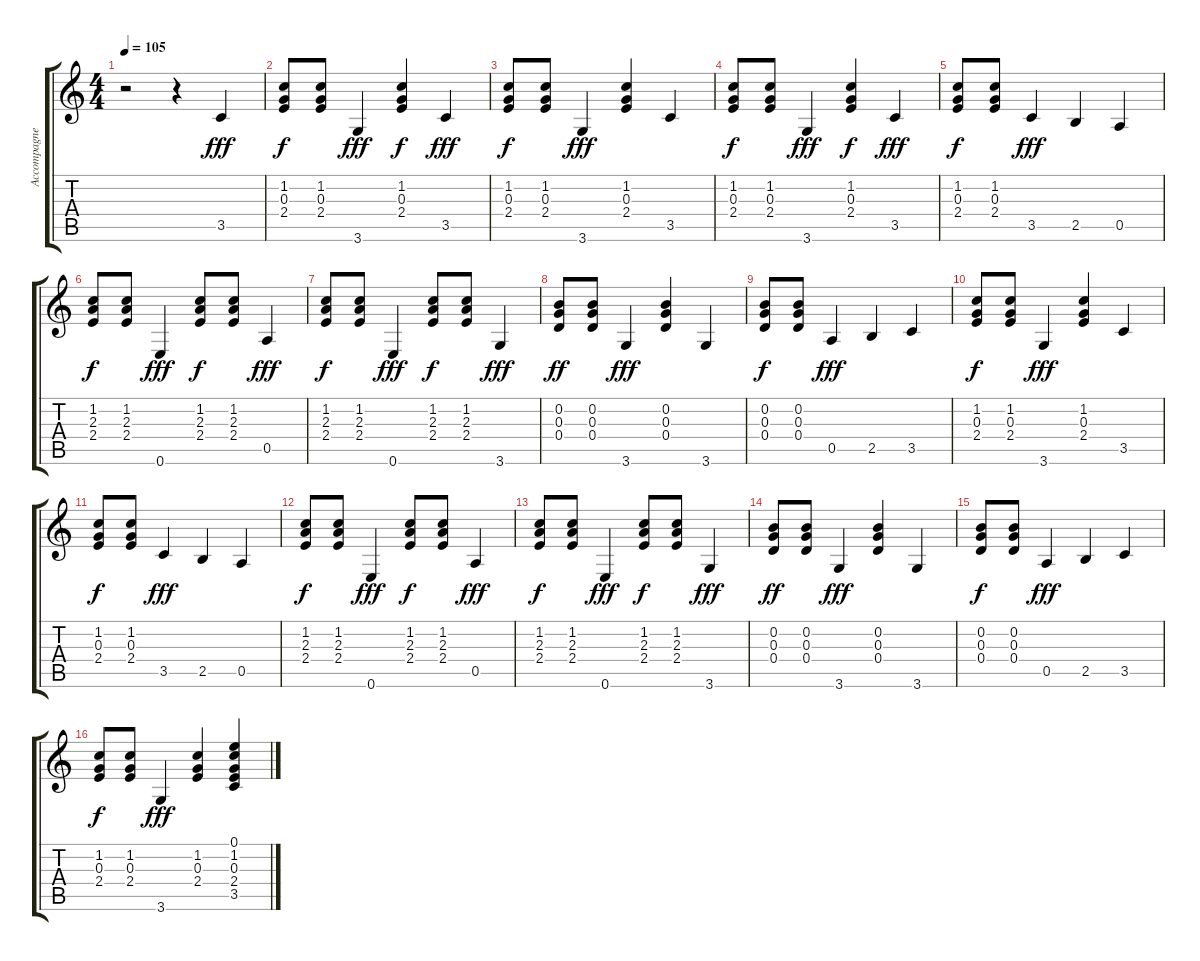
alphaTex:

\track ("Accompagnement guitare" "Accompagne") {instrument acousticguitarnylon}
\staff {score tabs}
\tuning (E4 B3 G3 D3 A2 E2) {hide}
\ts (4 4)
\tempo 105
\clef g2
\ks c
r.2{dy fff instrument acousticguitarnylon} r.4 3.5.4 |
(1.2 0.3 2.4).8{dy f} (1.2 0.3 2.4).8 3.6.4{dy fff} (1.2 0.3 2.4).4{dy f} 3.5.4{dy fff} |
(1.2 0.3 2.4).8{dy f} (1.2 0.3 2.4).8 3.6.4{dy fff} (1.2 0.3 2.4).4 3.5.4 |
(1.2 0.3 2.4).8{dy f} (1.2 0.3 2.4).8 3.6.4{dy fff} (1.2 0.3 2.4).4{dy f} 3.5.4{dy fff} |
(1.2 0.3 2.4).8{dy f} (1.2 0.3 2.4).8 3.5.4{dy fff} 2.5.4 0.5.4 |
(1.2 2.3 2.4).8{dy f} (1.2 2.3 2.4).8 0.6.4{dy fff} (1.2 2.3 2.4).8{dy f} (1.2 2.3 2.4).8 0.5.4{dy fff} |
(1.2 2.3 2.4).8{dy f} (1.2 2.3 2.4).8 0.6.4{dy fff} (1.2 2.3 2.4).8{dy f} (1.2 2.3 2.4).8 3.6.4{dy fff} |
(0.2 0.3 0.4).8{dy ff} (0.2 0.3 0.4).8 3.6.4{dy fff} (0.2 0.3 0.4).4 3.6.4 |
(0.2 0.3 0.4).8{dy f} (0.2 0.3 0.4).8 0.5.4{dy fff} 2.5.4 3.5.4 |
(1.2 0.3 2.4).8{dy f} (1.2 0.3 2.4).8 3.6.4{dy fff} (1.2 0.3 2.4).4 3.5.4 |
(1.2 0.3 2.4).8{dy f} (1.2 0.3 2.4).8 3.5.4{dy fff} 2.5.4 0.5.4 |
(1.2 2.3 2.4).8{dy f} (1.2 2.3 2.4).8 0.6.4{dy fff} (1.2 2.3 2.4).8{dy f} (1.2 2.3 2.4).8 0.5.4{dy fff} |
(1.2 2.3 2.4).8{dy f} (1.2 2.3 2.4).8 0.6.4{dy fff} (1.2 2.3 2.4).8{dy f} (1.2 2.3 2.4).8 3.6.4{dy fff} |
(0.2 0.3 0.4).8{dy ff} (0.2 0.3 0.4).8 3.6.4{dy fff} (0.2 0.3 0.4).4 3.6.4 |
(0.2 0.3 0.4).8{dy f} (0.2 0.3 0.4).8 0.5.4{dy fff} 2.5.4 3.5.4 |
(1.2 0.3 2.4).8{dy f} (1.2 0.3 2.4).8 3.6.4{dy fff} (1.2 0.3 2.4).4 (0.1 1.2 0.3 2.4 3.5).4
